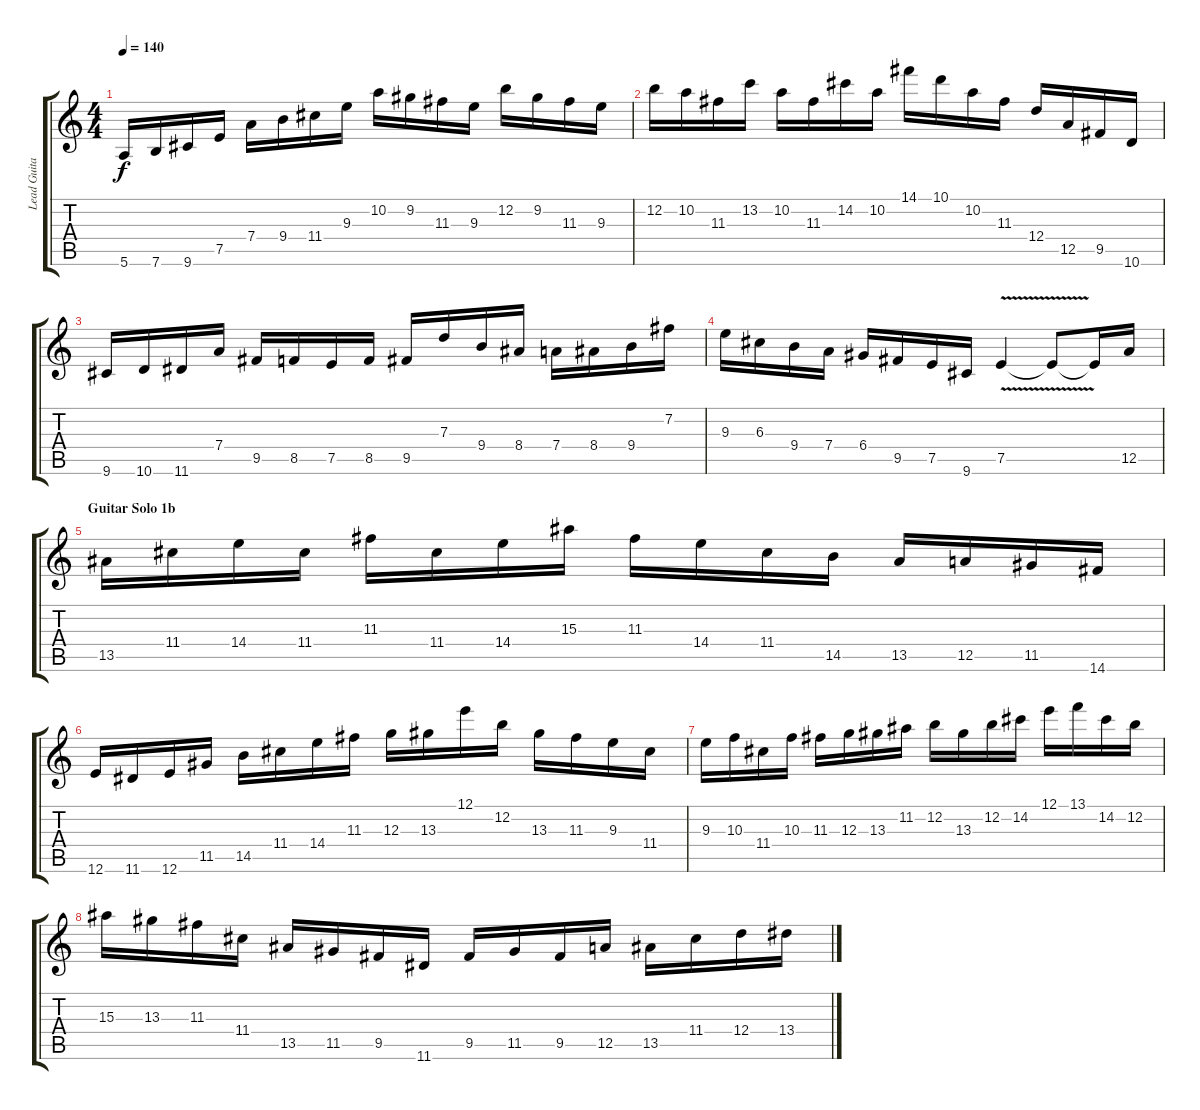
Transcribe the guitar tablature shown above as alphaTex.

\track ("Lead Guitar" "Lead Guita") {instrument distortionguitar}
\staff {score tabs}
\tuning (E4 B3 G3 D3 A2 E2) {hide}
\ts (4 4)
\tempo 140
\clef g2
\ks c
5.6.16{dy f} 7.6.16 9.6.16 7.5.16 7.4.16 9.4.16 11.4.16 9.3.16 10.2.16 9.2.16 11.3.16 9.3.16 12.2.16 9.2.16 11.3.16 9.3.16 |
12.2.16 10.2.16 11.3.16 13.2.16 10.2.16 11.3.16 14.2.16 10.2.16 14.1.16 10.1.16 10.2.16 11.3.16 12.4.16 12.5.16 9.5.16 10.6.16 |
9.6.16 10.6.16 11.6.16 7.4.16 9.5.16 8.5.16 7.5.16 8.5.16 9.5.16 7.3.16 9.4.16 8.4.16 7.4.16 8.4.16 9.4.16 7.2.16 |
9.3.16 6.3.16 9.4.16 7.4.16 6.4.16 9.5.16 7.5.16 9.6.16 7.5{v}.4 7.5{t}.8 7.5{t}.16 12.5.16 |
\section ("" "Guitar Solo 1b")
13.5.16 11.4.16 14.4.16 11.4.16 11.3.16 11.4.16 14.4.16 15.3.16 11.3.16 14.4.16 11.4.16 14.5.16 13.5.16 12.5.16 11.5.16 14.6.16 |
12.6.16 11.6.16 12.6.16 11.5.16 14.5.16 11.4.16 14.4.16 11.3.16 12.3.16 13.3.16 12.1.16 12.2.16 13.3.16 11.3.16 9.3.16 11.4.16 |
9.3.16 10.3.16 11.4.16 10.3.16 11.3.16 12.3.16 13.3.16 11.2.16 12.2.16 13.3.16 12.2.16 14.2.16 12.1.16 13.1.16 14.2.16 12.2.16 |
15.3.16 13.3.16 11.3.16 11.4.16 13.5.16 11.5.16 9.5.16 11.6.16 9.5.16 11.5.16 9.5.16 12.5.16 13.5.16 11.4.16 12.4.16 13.4.16
